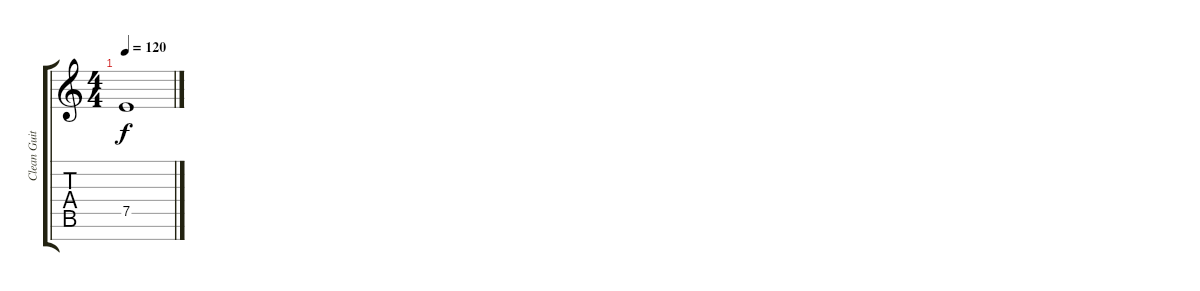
\track ("Clean Guitar #2" "Clean Guit") {instrument electricguitarjazz}
\staff {score tabs}
\tuning (E4 B3 G3 D3 A2 E2 B1) {hide}
\ts (4 4)
\tempo 120
\clef g2
\ks c
7.5{t}.1{dy f}
